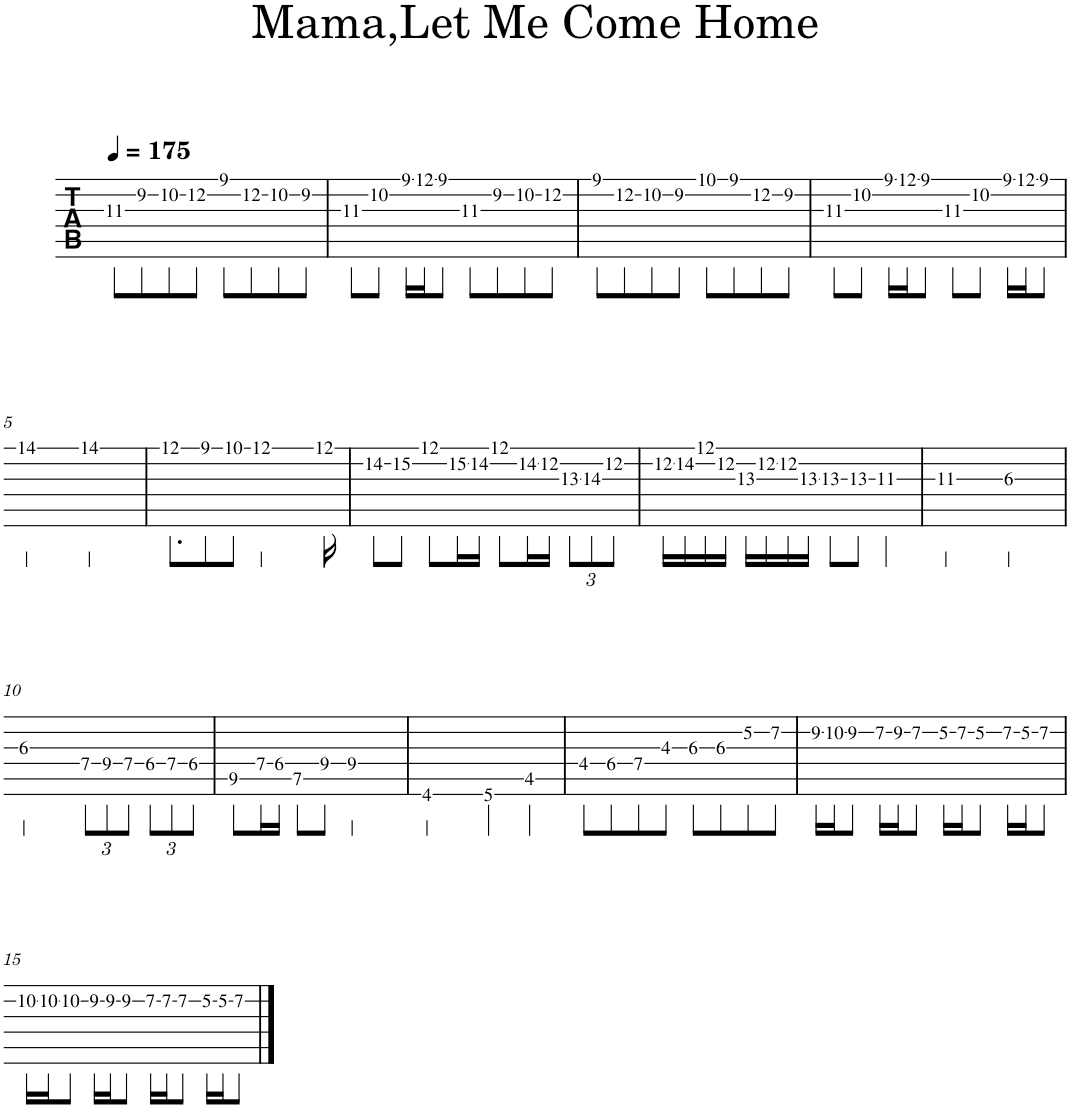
**kern
*part1
*staff1
*I"Guitar
*I'Guit.
*stria6
*
*k[f#c#g#]
*M4/4
*MM175
=1
8f#\L
8g#\
8a\
8b\J
8cc#\L
8b\
8a\
8g#\J
=2
8f#\L
8a\J
16cc#\LL
16ee\J
8cc#\J
8f#\L
8g#\
8a\
8b\J
=3
8cc#\L
8b\
8a\
8g#\J
8dd\L
8cc#\
8b\
8g#\J
=4
8f#\L
8a\J
16cc#\LL
16ee\J
8cc#\J
8f#\L
8a\J
16cc#\LL
16ee\J
8cc#\J
!!LO:LB:g=z
=5
2ff#\
2ff#\
=6
8.ee\L
8cc#\
8dd\J
2ee\
16ee\
=7
8cc#\L
8dd\J
8ee\L
16dd\L
16cc#\JJ
8ee\L
16cc#\L
16b\JJ
*Xbrackettup
12g#\L
12a\
12b\J
=8
16b\LL
16cc#\
16ee\
16b\JJ
16g#\LL
16b\
16b\
16g#\JJ
8g#\L
8g#\J
4f#\
=9
2f#\
2c#\
!!LO:LB:g=z
=10
2c#\
12A\L
12B\
12A\J
12G#\L
12A\
12G#\J
=11
8F#\L
16A\L
16G#\JJ
8E\L
8B\J
2B\
=12
2GG#\
4AA\
4C#\
=13
8F#\L
8G#\
8A\
8B\J
8c#\L
8c#\
8e\
8f#\J
=14
16g#\LL
16a\J
8g#\J
16f#\LL
16g#\J
8f#\J
16e\LL
16f#\J
8e\J
16f#\LL
16e\J
8f#\J
!!LO:LB:g=z
=15
16a\LL
16a\J
8a\J
16g#\LL
16g#\J
8g#\J
16f#\LL
16f#\J
8f#\J
16e\LL
16e\J
8f#\J
==
*-
